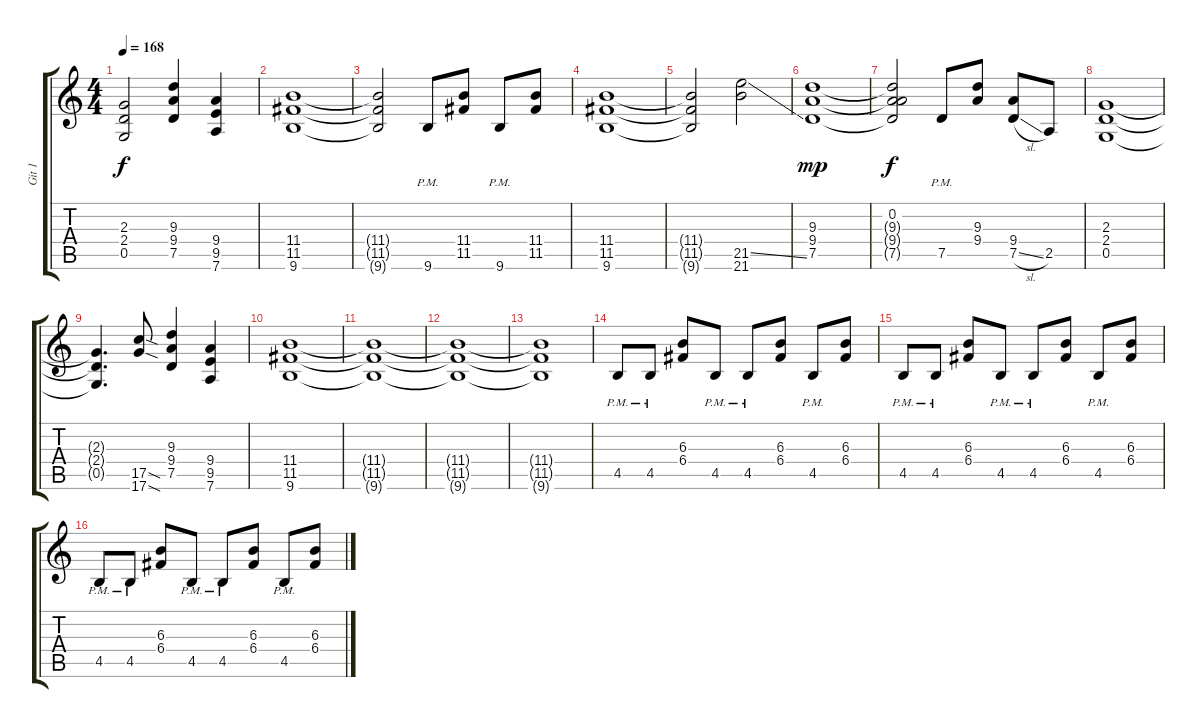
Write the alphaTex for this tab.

\track ("Git 1" "Git 1") {instrument distortionguitar}
\staff {score tabs}
\tuning (D4 A3 F3 C3 G2 D2) {hide}
\ts (4 4)
\tempo 168
\clef g2
\ks c
(2.3{t} 2.4{t} 0.5{t}).2{dy f} (9.3 9.4 7.5).4 (9.4 9.5 7.6).4 |
(11.4 11.5 9.6).1 |
(11.4{t} 11.5{t} 9.6{t}).2 9.6{pm}.8 (11.4 11.5).8 9.6{pm}.8 (11.4 11.5).8 |
(11.4 11.5 9.6).1 |
(11.4{t} 11.5{t} 9.6{t}).2 (21.5{ss} 21.6).2 |
(9.3 9.4 7.5).1{dy mp} |
(0.2 9.3{t} 9.4{t} 7.5{t}).2{dy f} 7.5{pm}.8 (9.3 9.4).8 (9.4 7.5{sl}).8 2.5.8 |
(2.3 2.4 0.5).1 |
(2.3{t} 2.4{t} 0.5{t}).4{d} (17.5{sod} 17.6{sod}).8 (9.3 9.4 7.5).4 (9.4 9.5 7.6).4 |
(11.4 11.5 9.6).1 |
(11.4{t} 11.5{t} 9.6{t}).1 |
(11.4{t} 11.5{t} 9.6{t}).1 |
(11.4{t} 11.5{t} 9.6{t}).1 |
4.5{pm}.8 4.5{pm}.8 (6.3 6.4).8 4.5{pm}.8 4.5{pm}.8 (6.3 6.4).8 4.5{pm}.8 (6.3 6.4).8 |
4.5{pm}.8 4.5{pm}.8 (6.3 6.4).8 4.5{pm}.8 4.5{pm}.8 (6.3 6.4).8 4.5{pm}.8 (6.3 6.4).8 |
4.5{pm}.8 4.5{pm}.8 (6.3 6.4).8 4.5{pm}.8 4.5{pm}.8 (6.3 6.4).8 4.5{pm}.8 (6.3 6.4).8
